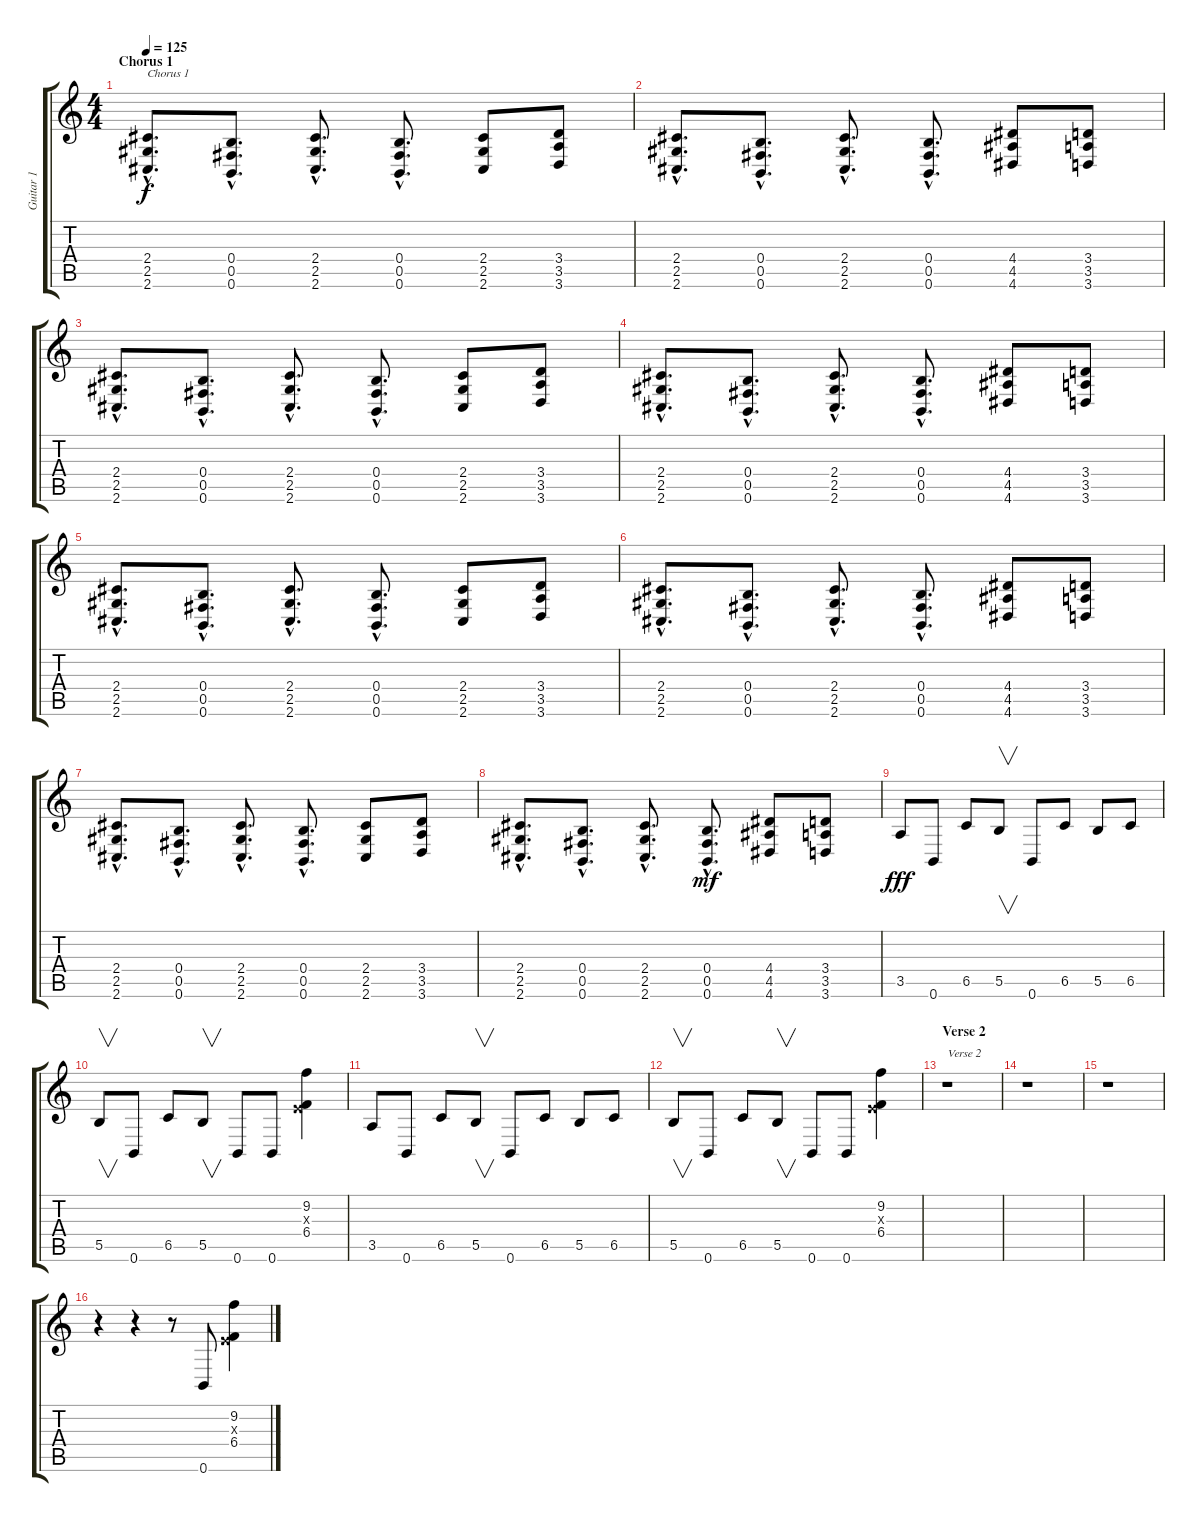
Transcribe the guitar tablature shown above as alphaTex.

\track ("Guitar 1" "Guitar 1") {instrument distortionguitar}
\staff {score tabs}
\tuning (Db4 Ab3 E3 B2 Gb2 B1) {hide}
\ts (4 4)
\section ("" "Chorus 1")
\tempo 125
\clef g2
\ks c
(2.4{hac} 2.5{hac} 2.6{hac}).8{d txt "Chorus 1" dy f balance 0} (0.4{hac} 0.5{hac} 0.6{hac}).8{d} (2.4{hac} 2.5{hac} 2.6{hac}).8{d} (0.4{hac} 0.5{hac} 0.6{hac}).8{d} (2.4 2.5 2.6).8 (3.4 3.5 3.6).8 |
(2.4{hac} 2.5{hac} 2.6{hac}).8{d} (0.4{hac} 0.5{hac} 0.6{hac}).8{d} (2.4{hac} 2.5{hac} 2.6{hac}).8{d} (0.4{hac} 0.5{hac} 0.6{hac}).8{d} (4.4 4.5 4.6).8 (3.4 3.5 3.6).8 |
(2.4{hac} 2.5{hac} 2.6{hac}).8{d} (0.4{hac} 0.5{hac} 0.6{hac}).8{d} (2.4{hac} 2.5{hac} 2.6{hac}).8{d} (0.4{hac} 0.5{hac} 0.6{hac}).8{d} (2.4 2.5 2.6).8 (3.4 3.5 3.6).8 |
(2.4{hac} 2.5{hac} 2.6{hac}).8{d} (0.4{hac} 0.5{hac} 0.6{hac}).8{d} (2.4{hac} 2.5{hac} 2.6{hac}).8{d} (0.4{hac} 0.5{hac} 0.6{hac}).8{d} (4.4 4.5 4.6).8 (3.4 3.5 3.6).8 |
(2.4{hac} 2.5{hac} 2.6{hac}).8{d} (0.4{hac} 0.5{hac} 0.6{hac}).8{d} (2.4{hac} 2.5{hac} 2.6{hac}).8{d} (0.4{hac} 0.5{hac} 0.6{hac}).8{d} (2.4 2.5 2.6).8 (3.4 3.5 3.6).8 |
(2.4{hac} 2.5{hac} 2.6{hac}).8{d} (0.4{hac} 0.5{hac} 0.6{hac}).8{d} (2.4{hac} 2.5{hac} 2.6{hac}).8{d} (0.4{hac} 0.5{hac} 0.6{hac}).8{d} (4.4 4.5 4.6).8 (3.4 3.5 3.6).8 |
(2.4{hac} 2.5{hac} 2.6{hac}).8{d} (0.4{hac} 0.5{hac} 0.6{hac}).8{d} (2.4{hac} 2.5{hac} 2.6{hac}).8{d} (0.4{hac} 0.5{hac} 0.6{hac}).8{d} (2.4 2.5 2.6).8 (3.4 3.5 3.6).8 |
(2.4{hac} 2.5{hac} 2.6{hac}).8{d} (0.4{hac} 0.5{hac} 0.6{hac}).8{d} (2.4{hac} 2.5{hac} 2.6{hac}).8{d} (0.4{hac} 0.5{hac} 0.6{hac}).8{d dy mf} (4.4 4.5 4.6).8 (3.4 3.5 3.6).8 |
3.5.8{dy fff balance 8} 0.6.8 6.5.8 5.5.8{v} 0.6.8 6.5.8 5.5.8 6.5.8 |
5.5.8{v} 0.6.8 6.5.8 5.5.8{v} 0.6.8 0.6.8 (9.2 0.3{x} 6.4).4 |
3.5.8 0.6.8 6.5.8 5.5.8{v} 0.6.8 6.5.8 5.5.8 6.5.8 |
5.5.8{v} 0.6.8 6.5.8 5.5.8{v} 0.6.8 0.6.8 (9.2 0.3{x} 6.4).4 |
\section ("" "Verse 2")
r.1{txt "Verse 2"} |
r.1 |
r.1 |
r.4 r.4 r.8 0.6.8 (9.2 0.3{x} 6.4).4
